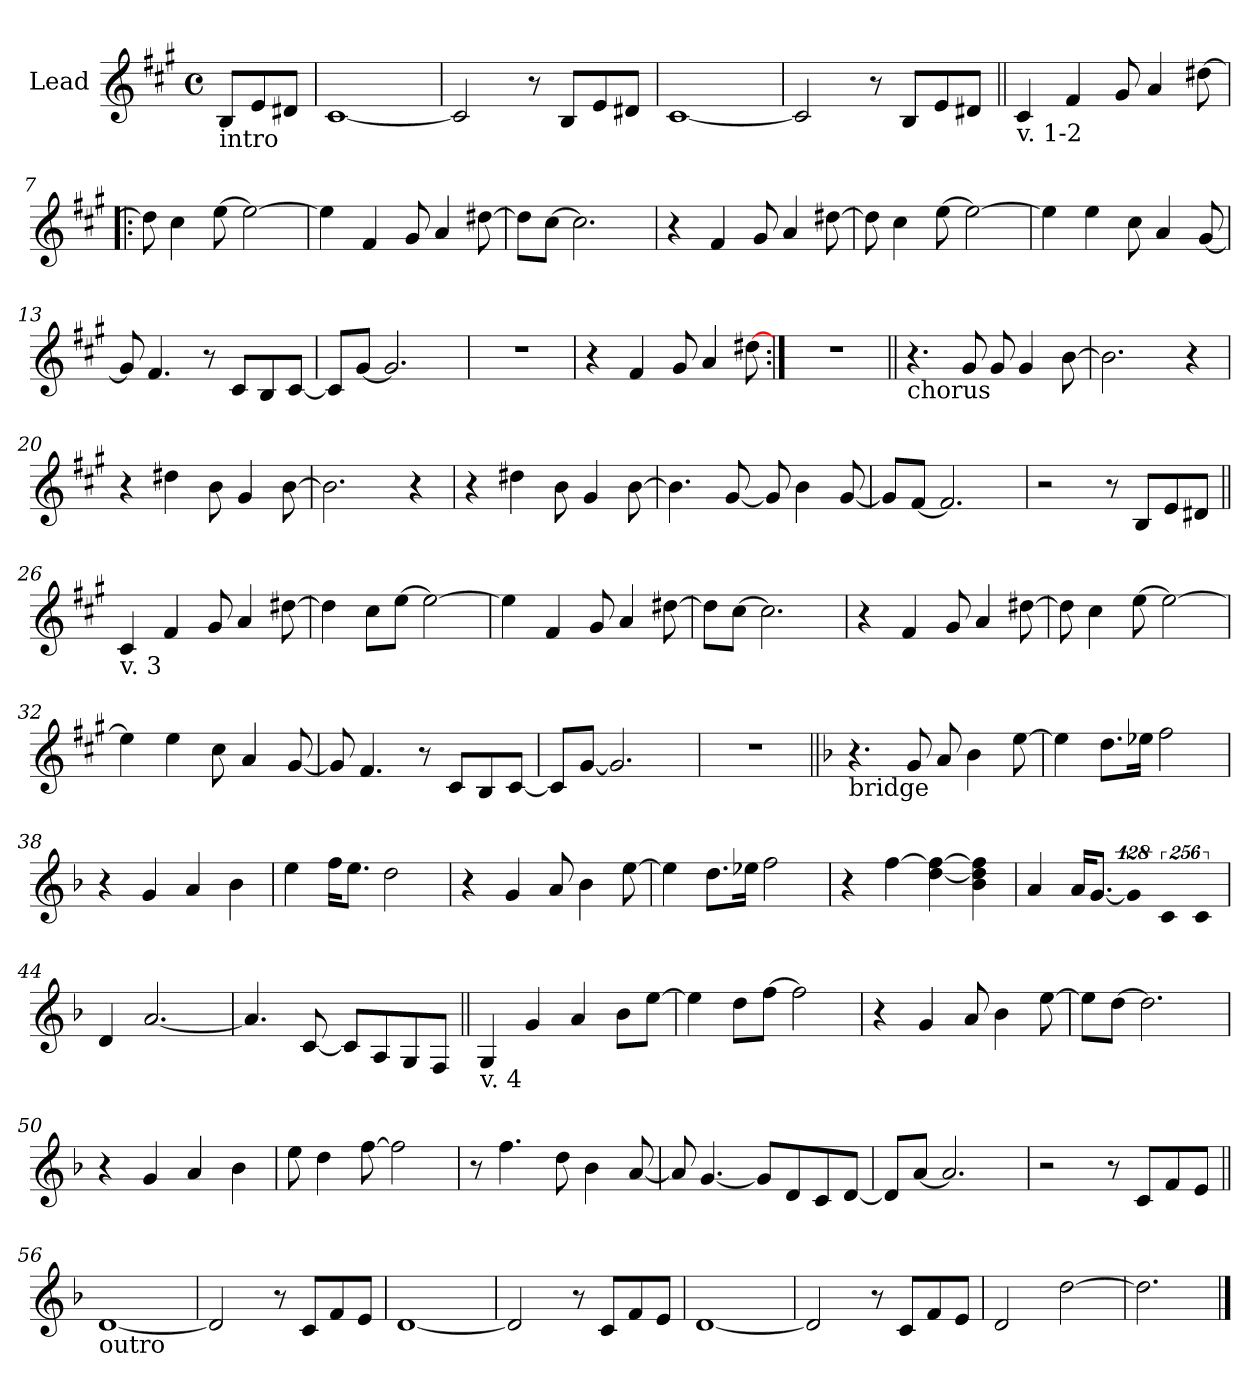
**kern
*part1
*staff1
*I"Lead
!!LO:PB:g=z
*clefG2
*ITrd7c12
*k[f#c#g#]
*f#:
*M4/4
*met(c)
*MM110
=1
!LO:TX:b:t=intro
8BBi/L
8Ei/
8D#Xi/J
=2
[<1C#i
=3
2C#i/]
8r
8BBi/L
8Ei/
8D#Xi/J
=4
[<1C#i
=5
2C#i/]
8r
8BBi/L
8Ei/
8D#Xi/J
!!LO:LB:g=z
=6||
!LO:TX:b:t=v. 1-2
4C#i/
4F#i/
8G#i/
4Ai/
[>8d#Xi\
=7!|:
8d#i\]
4c#i\
[>8ei\
2ei\_>
=8
4ei\]
4F#i/
8G#i/
4Ai/
[>8d#Xi\
=9
8d#i\L]
[>8c#i\J
2.c#i\]
!!LO:LB:g=z
=10
4r
4F#i/
8G#i/
4Ai/
[>8d#Xi\
=11
8d#i\]
4c#i\
[>8ei\
2ei\_>
=12
4ei\]
4ei\
8c#i\
4Ai/
[<8G#i/
=13
8G#i/]
4.F#i/
8r
8C#i/L
8BBi/
[<8C#i/J
!!LO:LB:g=z
=14
8C#i/L]
[<8G#i/J
2.G#i/]
=15
1r
=16
4r
4F#i/
8G#i/
4Ai/
[>8d#Xi\
=17:|!
1r
!!LO:LB:g=z
=18||
!LO:TX:b:t=chorus
4.r
8G#i/
8G#i/
4G#i/
[>8Bi\
=19
2.Bi\]
4r
=20
4r
4d#Xi\
8Bi\
4G#i/
[>8Bi\
=21
2.Bi\]
4r
!!LO:LB:g=z
=22
4r
4d#Xi\
8Bi\
4G#i/
[>8Bi\
=23
4.Bi\]
[<8G#i/
8G#i/]
4Bi\
[<8G#i/
=24
8G#i/L]
[<8F#i/J
2.F#i/]
=25
2r
8r
8BBi/L
8Ei/
8D#Xi/J
!!LO:LB:g=z
=26||
!LO:TX:b:t=v. 3
4C#i/
4F#i/
8G#i/
4Ai/
[>8d#Xi\
=27
4d#i\]
8c#i\L
[>8ei\J
2ei\_>
=28
4ei\]
4F#i/
8G#i/
4Ai/
[>8d#Xi\
=29
8d#i\L]
[>8c#i\J
2.c#i\]
!!LO:LB:g=z
=30
4r
4F#i/
8G#i/
4Ai/
[>8d#Xi\
=31
8d#i\]
4c#i\
[>8ei\
2ei\_>
=32
4ei\]
4ei\
8c#i\
4Ai/
[<8G#i/
!!LO:LB:g=z
=33
8G#i/]
4.F#i/
8r
8C#i/L
8BBi/
[<8C#i/J
=34
8C#i/L]
[<8G#i/J
2.G#i/]
=35
1r
!!LO:PB:g=z
=36||
*k[b-]
*d:
!LO:TX:b:t=bridge
4.r
8Gi/
8Ai/
4B-i\
[>8ei\
=37
4ei\]
8.di\L
16e-Xi\Jk
2fi\
=38
4r
4Gi/
4Ai/
4B-i\
=39
4ei\
16fi\KL
8.ei\J
2di\
!!LO:LB:g=z
=40
4r
4Gi/
8Ai/
4B-i\
[>8ei\
=41
4ei\]
8.di\L
16e-Xi\Jk
2fi\
=42
4r
[>4fi\
[<4di\ 4fi_>
4B-i\ 4di] 4fi]
!!LO:LB:g=z
=43
4Ai/
16Ai/KL
[<8.Gi/J
!LO:N:vis=4
512%85Gi/]
!LO:N:vis=4
1024%171Ci/
!LO:N:vis=4
1024%171Ci/
=44
4Di/
[<2.Ai/
=45
4.Ai/]
[<8Ci/
8Ci/L]
8AAi/
8GGi/
8FFi/J
!!LO:LB:g=z
=46||
!LO:TX:b:t=v. 4
4GGi/
4Gi/
4Ai/
8B-i\L
[>8ei\J
=47
4ei\]
8di\L
[>8fi\J
2fi\]
=48
4r
4Gi/
8Ai/
4B-i\
[>8ei\
=49
8ei\L]
[>8di\J
2.di\]
!!LO:LB:g=z
=50
4r
4Gi/
4Ai/
4B-i\
=51
8ei\
4di\
[>8fi\
2fi\]
=52
8r
4.fi\
8di\
4B-i\
[<8Ai/
!!LO:LB:g=z
=53
8Ai/]
[<4.Gi/
8Gi/L]
8Di/
8Ci/
[<8Di/J
=54
8Di/L]
[<8Ai/J
2.Ai/]
=55
2r
8r
8Ci/L
8Fi/
8Ei/J
!!LO:LB:g=z
=56||
!LO:TX:b:t=outro
[<1Di
=57
2Di/]
8r
8Ci/L
8Fi/
8Ei/J
=58
[<1Di
=59
2Di/]
8r
8Ci/L
8Fi/
8Ei/J
!!LO:LB:g=z
=60
[<1Di
=61
2Di/]
8r
8Ci/L
8Fi/
8Ei/J
=62
2Di/
[>2di\
=63
2.di\]
==
*-
